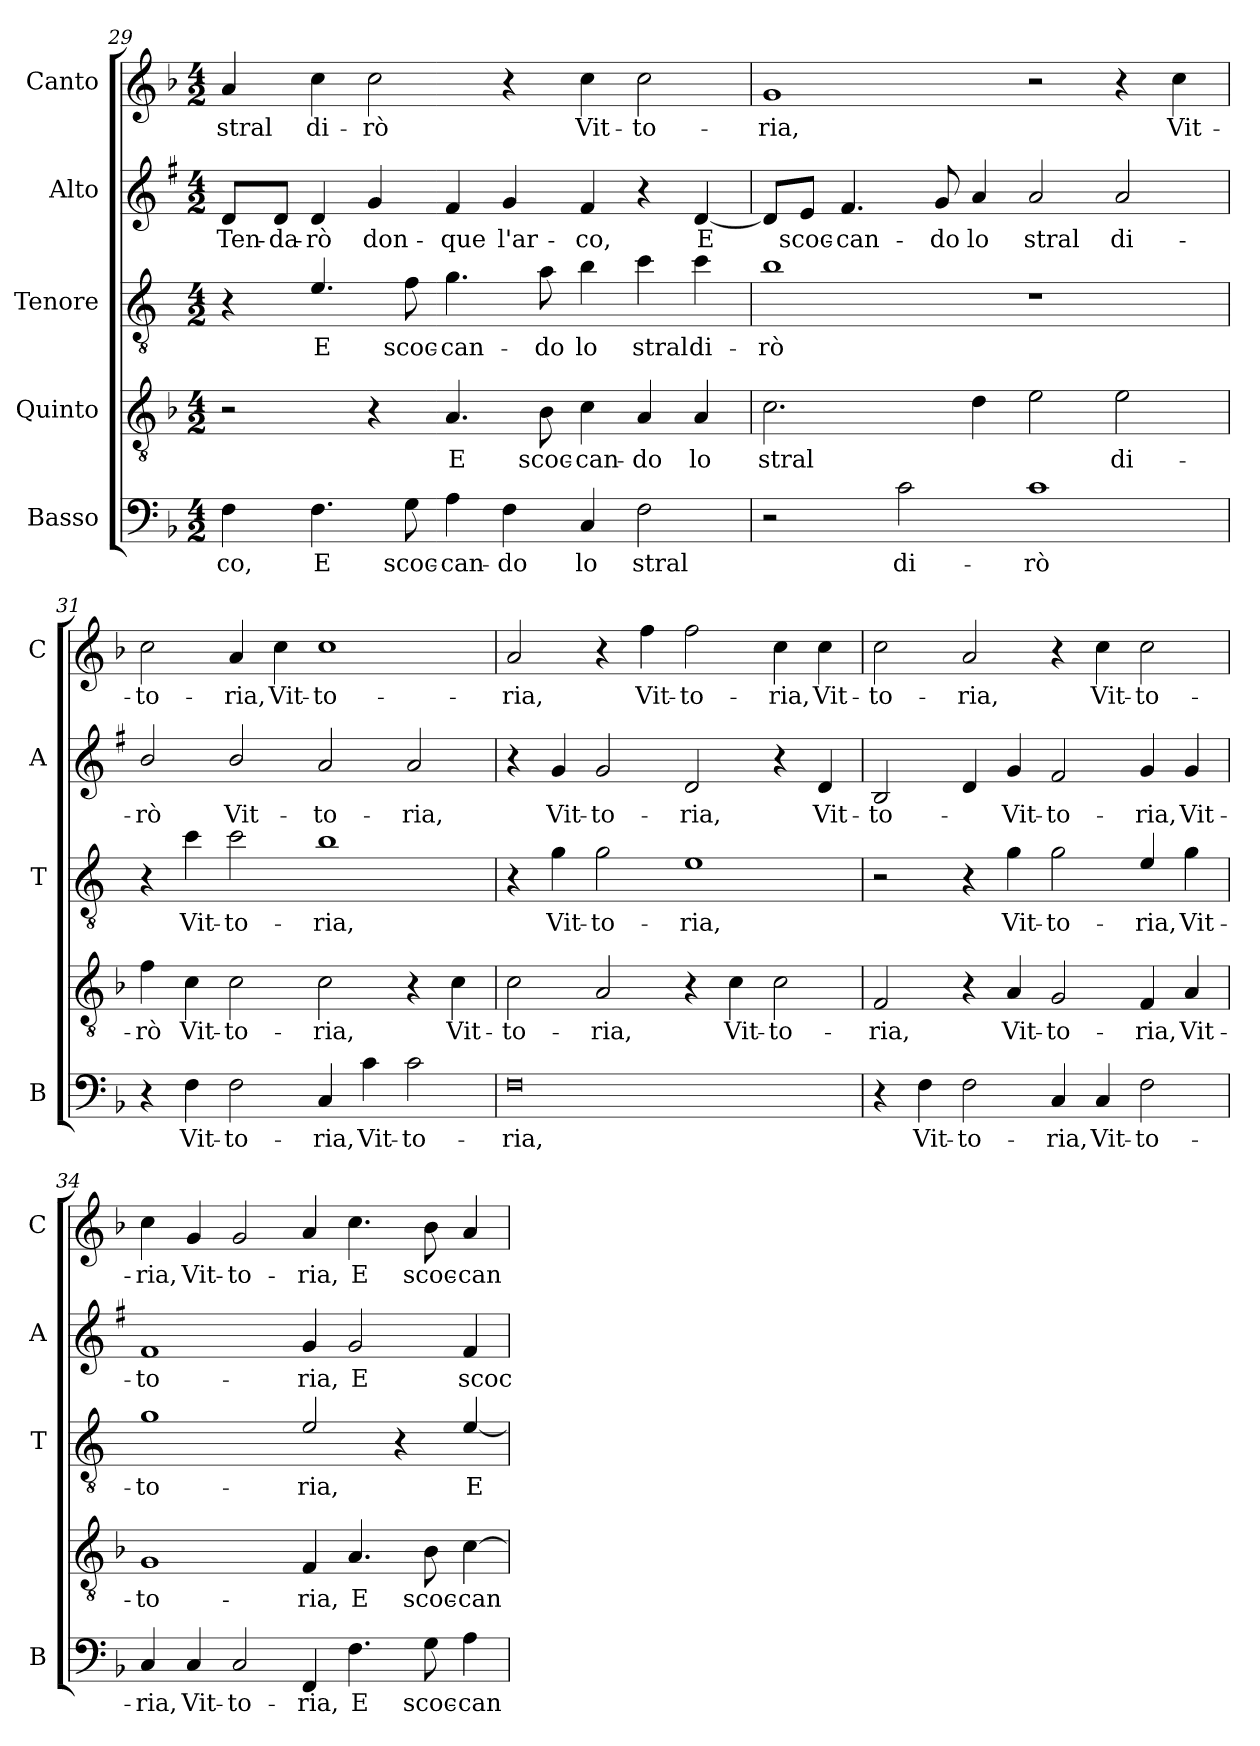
**kern	**text	**kern	**text	**kern	**text	**kern	**text	**kern	**text
*part5	*part5	*part4	*part4	*part3	*part3	*part2	*part2	*part1	*part1
*staff5	*staff5	*staff4	*staff4	*staff3	*staff3	*staff2	*staff2	*staff1	*staff1
*I"Basso	*	*I"Quinto	*	*I"Tenore	*	*I"Alto	*	*I"Canto	*
*I'B	*	*	*	*I'T	*	*I'A	*	*I'C	*
!!LO:LB:g=z
*clefF4	*	*clefGv2	*	*clefGv2	*	*clefG2	*	*clefG2	*
*	*	*	*	*ITrd4c7	*	*ITrd1c2	*	*	*
*k[b-]	*	*k[b-]	*	*k[b-]	*	*k[b-]	*	*k[b-]	*
*F:	*	*F:	*	*F:	*	*F:	*	*F:	*
*M4/2	*	*M4/2	*	*M4/2	*	*M4/2	*	*M4/2	*
=29	=29	=29	=29	=29	=29	=29	=29	=29	=29
!	!LO:LY:b	!	!	!	!	!	!LO:LY:b	!	!LO:LY:b
4F\	-co,	2r	.	4r	.	8c/L	Ten-	4a/	stral
!	!	!	!	!	!	!	!LO:LY:b	!	!
.	.	.	.	.	.	8c/J	-da-	.	.
!	!LO:LY:b	!	!	!	!LO:LY:b	!	!LO:LY:b	!	!LO:LY:b
4.F\	E	.	.	4.A/	E	4c/	-rò	4cc\	di-
!	!	!	!	!	!	!	!LO:LY:b	!	!LO:LY:b
.	.	4r	.	.	.	4f/	don-	2cc\	-rò
!	!LO:LY:b	!	!	!	!LO:LY:b	!	!	!	!
8G\	scoc-	.	.	8B-\	scoc-	.	.	.	.
!	!LO:LY:b	!	!LO:LY:b	!	!LO:LY:b	!	!LO:LY:b	!	!
4A\	-can-	4.A/	E	4.c\	-can-	4e/	-que	.	.
!	!LO:LY:b	!	!	!	!	!	!LO:LY:b	!	!
4F\	-do	.	.	.	.	4f/	l'ar-	4r	.
!	!	!	!LO:LY:b	!	!LO:LY:b	!	!	!	!
.	.	8B-\	scoc-	8d\	-do	.	.	.	.
!	!LO:LY:b	!	!LO:LY:b	!	!LO:LY:b	!	!LO:LY:b	!	!LO:LY:b
4C/	lo	4c\	-can-	4e\	lo	4e/	-co,	4cc\	Vit-
!	!LO:LY:b	!	!LO:LY:b	!	!LO:LY:b	!	!	!	!LO:LY:b
2F\	stral	4A/	-do	4f\	stral	4r	.	2cc\	-to-
!	!	!	!LO:LY:b	!	!LO:LY:b	!	!LO:LY:b	!	!
.	.	4A/	lo	4f\	di-	[4c/	E	.	.
=30	=30	=30	=30	=30	=30	=30	=30	=30	=30
!	!	!	!LO:LY:b	!	!LO:LY:b	!	!	!	!LO:LY:b
2r	.	2.c\	stral	1e	-rò	8c/L]	.	1g	-ria,
!	!	!	!	!	!	!	!LO:LY:b	!	!
.	.	.	.	.	.	8d/J	scoc-	.	.
!	!	!	!	!	!	!	!LO:LY:b	!	!
.	.	.	.	.	.	4.e/	-can-	.	.
!	!LO:LY:b	!	!	!	!	!	!	!	!
2c\	di-	.	.	.	.	.	.	.	.
!	!	!	!	!	!	!	!LO:LY:b	!	!
.	.	.	.	.	.	8f/	-do	.	.
!	!	!	!	!	!	!	!LO:LY:b	!	!
.	.	4d\	.	.	.	4g/	lo	.	.
!	!LO:LY:b	!	!	!	!	!	!LO:LY:b	!	!
1c	-rò	2e\	.	1r	.	2g/	stral	2r	.
!	!	!	!LO:LY:b	!	!	!	!LO:LY:b	!	!
.	.	2e\	di-	.	.	2g/	di-	4r	.
!	!	!	!	!	!	!	!	!	!LO:LY:b
.	.	.	.	.	.	.	.	4cc\	Vit-
=31	=31	=31	=31	=31	=31	=31	=31	=31	=31
!	!	!	!LO:LY:b	!	!	!	!LO:LY:b	!	!LO:LY:b
4r	.	4f\	-rò	4r	.	2a/	-rò	2cc\	-to-
!	!LO:LY:b	!	!LO:LY:b	!	!LO:LY:b	!	!	!	!
4F\	Vit-	4c\	Vit-	4f\	Vit-	.	.	.	.
!	!LO:LY:b	!	!LO:LY:b	!	!LO:LY:b	!	!LO:LY:b	!	!LO:LY:b
2F\	-to-	2c\	-to-	2f\	-to-	2a/	Vit-	4a/	-ria,
!	!	!	!	!	!	!	!	!	!LO:LY:b
.	.	.	.	.	.	.	.	4cc\	Vit-
!	!LO:LY:b	!	!LO:LY:b	!	!LO:LY:b	!	!LO:LY:b	!	!LO:LY:b
4C/	-ria,	2c\	-ria,	1e	-ria,	2g/	-to-	1cc	-to-
!	!LO:LY:b	!	!	!	!	!	!	!	!
4c\	Vit-	.	.	.	.	.	.	.	.
!	!LO:LY:b	!	!	!	!	!	!LO:LY:b	!	!
2c\	-to-	4r	.	.	.	2g/	-ria,	.	.
!	!	!	!LO:LY:b	!	!	!	!	!	!
.	.	4c\	Vit-	.	.	.	.	.	.
!!LO:PB:g=z
=32	=32	=32	=32	=32	=32	=32	=32	=32	=32
!	!LO:LY:b	!	!LO:LY:b	!	!	!	!	!	!LO:LY:b
0F	-ria,	2c\	-to-	4r	.	4r	.	2a/	-ria,
!	!	!	!	!	!LO:LY:b	!	!LO:LY:b	!	!
.	.	.	.	4c\	Vit-	4f/	Vit-	.	.
!	!	!	!LO:LY:b	!	!LO:LY:b	!	!LO:LY:b	!	!
.	.	2A/	-ria,	2c\	-to-	2f/	-to-	4r	.
!	!	!	!	!	!	!	!	!	!LO:LY:b
.	.	.	.	.	.	.	.	4ff\	Vit-
!	!	!	!	!	!LO:LY:b	!	!LO:LY:b	!	!LO:LY:b
.	.	4r	.	1A	-ria,	2c/	-ria,	2ff\	-to-
!	!	!	!LO:LY:b	!	!	!	!	!	!
.	.	4c\	Vit-	.	.	.	.	.	.
!	!	!	!LO:LY:b	!	!	!	!	!	!LO:LY:b
.	.	2c\	-to-	.	.	4r	.	4cc\	-ria,
!	!	!	!	!	!	!	!LO:LY:b	!	!LO:LY:b
.	.	.	.	.	.	4c/	Vit-	4cc\	Vit-
=33	=33	=33	=33	=33	=33	=33	=33	=33	=33
!	!	!	!LO:LY:b	!	!	!	!LO:LY:b	!	!LO:LY:b
4r	.	2F/	-ria,	2r	.	2A/	-to-	2cc\	-to-
!	!LO:LY:b	!	!	!	!	!	!	!	!
4F\	Vit-	.	.	.	.	.	.	.	.
!	!LO:LY:b	!	!	!	!	!	!	!	!LO:LY:b
2F\	-to-	4r	.	4r	.	4c/	.	2a/	-ria,
!	!	!	!LO:LY:b	!	!LO:LY:b	!	!LO:LY:b	!	!
.	.	4A/	Vit-	4c\	Vit-	4f/	-Vit-	.	.
!	!LO:LY:b	!	!LO:LY:b	!	!LO:LY:b	!	!LO:LY:b	!	!
4C/	-ria,	2G/	-to-	2c\	-to-	2e/	-to-	4r	.
!	!LO:LY:b	!	!	!	!	!	!	!	!LO:LY:b
4C/	Vit-	.	.	.	.	.	.	4cc\	Vit-
!	!LO:LY:b	!	!LO:LY:b	!	!LO:LY:b	!	!LO:LY:b	!	!LO:LY:b
2F\	-to-	4F/	-ria,	4A/	-ria,	4f/	-ria,	2cc\	-to-
!	!	!	!LO:LY:b	!	!LO:LY:b	!	!LO:LY:b	!	!
.	.	4A/	Vit-	4c\	Vit-	4f/	Vit-	.	.
=34	=34	=34	=34	=34	=34	=34	=34	=34	=34
!	!LO:LY:b	!	!LO:LY:b	!	!LO:LY:b	!	!LO:LY:b	!	!LO:LY:b
4C/	-ria,	1G	-to-	1c	-to-	1e	-to-	4cc\	-ria,
!	!LO:LY:b	!	!	!	!	!	!	!	!LO:LY:b
4C/	Vit-	.	.	.	.	.	.	4g/	Vit-
!	!LO:LY:b	!	!	!	!	!	!	!	!LO:LY:b
2C/	-to-	.	.	.	.	.	.	2g/	-to-
!	!LO:LY:b	!	!LO:LY:b	!	!LO:LY:b	!	!LO:LY:b	!	!LO:LY:b
4FF/	-ria,	4F/	-ria,	2A/	-ria,	4f/	-ria,	4a/	-ria,
!	!LO:LY:b	!	!LO:LY:b	!	!	!	!LO:LY:b	!	!LO:LY:b
4.F\	E	4.A/	E	.	.	2f/	E	4.cc\	E
.	.	.	.	4r	.	.	.	.	.
!	!LO:LY:b	!	!LO:LY:b	!	!	!	!	!	!LO:LY:b
8G\	scoc-	8B-\	scoc-	.	.	.	.	8b-\	scoc-
!	!LO:LY:b	!	!LO:LY:b	!	!LO:LY:b	!	!LO:LY:b	!	!LO:LY:b
4A\	-can-	[4c\	-can-	[4A/	E	4e/	scoc-	4a/	-can-
=	=	=	=	=	=	=	=	=	=
*-	*-	*-	*-	*-	*-	*-	*-	*-	*-
